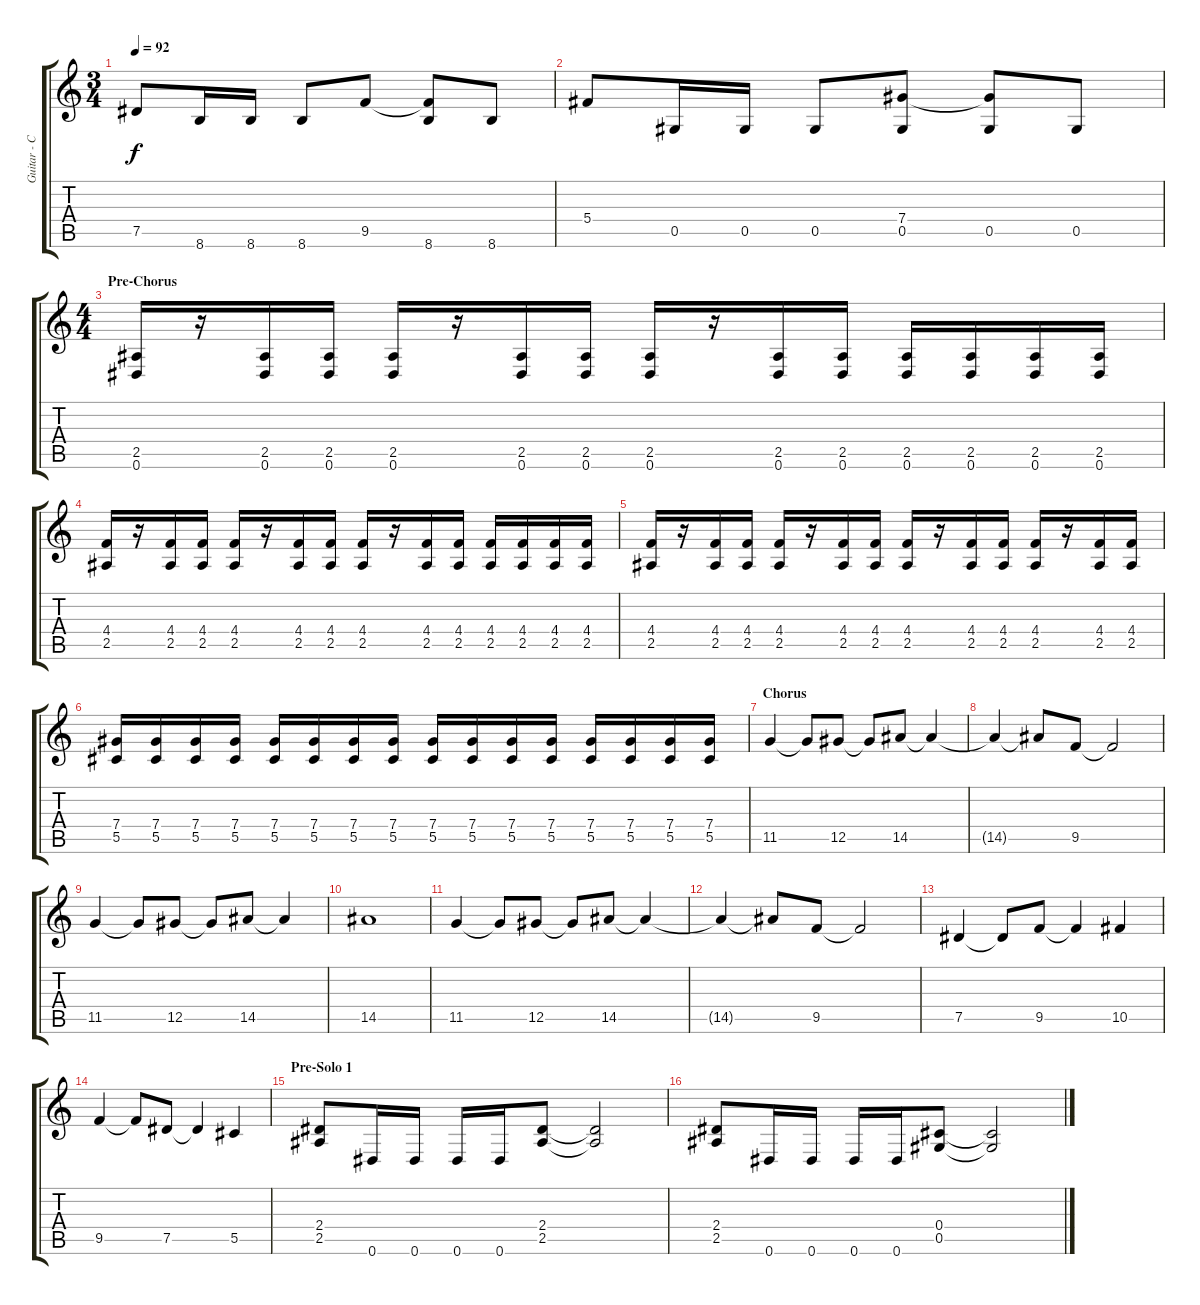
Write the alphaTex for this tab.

\track ("Guitar - Cederic Dupont" "Guitar - C") {instrument overdrivenguitar}
\staff {score tabs}
\tuning (Eb4 Bb3 Gb3 Db3 Ab2 Eb2) {hide}
\ts (3 4)
\tempo 92
\clef g2
\ks c
7.5.8{dy f} 8.6.16 8.6.16 8.6.8 9.5.8 (9.5{t} 8.6).8 8.6.8 |
5.4.8 0.5.16 0.5.16 0.5.8 (7.4 0.5).8 (7.4{t} 0.5).8 0.5.8 |
\ts (4 4)
\section ("" "Pre-Chorus")
(2.5 0.6).16 r.16 (2.5 0.6).16 (2.5 0.6).16 (2.5 0.6).16 r.16 (2.5 0.6).16 (2.5 0.6).16 (2.5 0.6).16 r.16 (2.5 0.6).16 (2.5 0.6).16 (2.5 0.6).16 (2.5 0.6).16 (2.5 0.6).16 (2.5 0.6).16 |
(4.4 2.5).16 r.16 (4.4 2.5).16 (4.4 2.5).16 (4.4 2.5).16 r.16 (4.4 2.5).16 (4.4 2.5).16 (4.4 2.5).16 r.16 (4.4 2.5).16 (4.4 2.5).16 (4.4 2.5).16 (4.4 2.5).16 (4.4 2.5).16 (4.4 2.5).16 |
(4.4 2.5).16 r.16 (4.4 2.5).16 (4.4 2.5).16 (4.4 2.5).16 r.16 (4.4 2.5).16 (4.4 2.5).16 (4.4 2.5).16 r.16 (4.4 2.5).16 (4.4 2.5).16 (4.4 2.5).16 r.16 (4.4 2.5).16 (4.4 2.5).16 |
(7.4 5.5).16 (7.4 5.5).16 (7.4 5.5).16 (7.4 5.5).16 (7.4 5.5).16 (7.4 5.5).16 (7.4 5.5).16 (7.4 5.5).16 (7.4 5.5).16 (7.4 5.5).16 (7.4 5.5).16 (7.4 5.5).16 (7.4 5.5).16 (7.4 5.5).16 (7.4 5.5).16 (7.4 5.5).16 |
\section ("" "Chorus")
11.5.4 11.5{t}.8 12.5.8 12.5{t}.8 14.5.8 14.5{t}.4 |
14.5{t}.4 14.5{t}.8 9.5.8 9.5{t}.2 |
11.5.4 11.5{t}.8 12.5.8 12.5{t}.8 14.5.8 14.5{t}.4 |
14.5.1 |
11.5.4 11.5{t}.8 12.5.8 12.5{t}.8 14.5.8 14.5{t}.4 |
14.5{t}.4 14.5{t}.8 9.5.8 9.5{t}.2 |
7.5.4 7.5{t}.8 9.5.8 9.5{t}.4 10.5.4 |
9.5.4 9.5{t}.8 7.5.8 7.5{t}.4 5.5.4 |
\section ("" "Pre-Solo 1")
(2.4 2.5).8 0.6.16 0.6.16 0.6.16 0.6.16 (2.4 2.5).8 (2.4{t} 2.5{t}).2 |
(2.4 2.5).8 0.6.16 0.6.16 0.6.16 0.6.16 (0.4 0.5).8 (0.4{t} 0.5{t}).2
